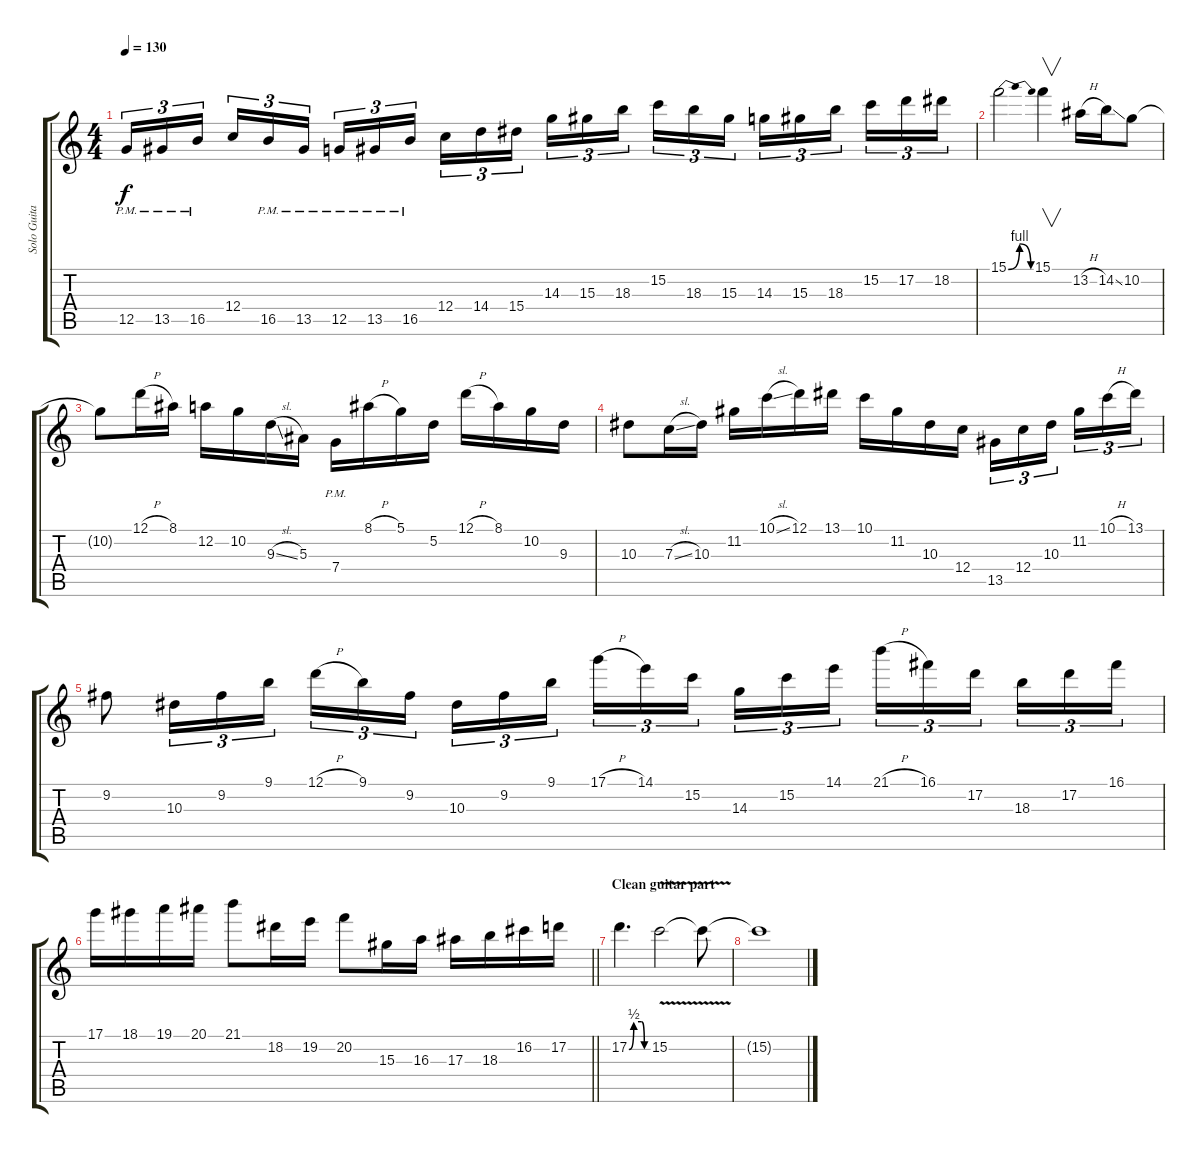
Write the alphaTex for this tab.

\track ("Solo Guitar (Mika)" "Solo Guita") {instrument distortionguitar}
\staff {score tabs}
\tuning (D4 A3 F3 C3 G2 D2) {hide}
\ts (4 4)
\tempo 130
\clef g2
\ks c
12.5{pm}.16{tu (3 2) dy f} 13.5{pm}.16{tu (3 2)} 16.5{pm}.16{tu (3 2) beam splitsecondary} 12.4.16{tu (3 2)} 16.5{pm}.16{tu (3 2)} 13.5{pm}.16{tu (3 2)} 12.5{pm}.16{tu (3 2)} 13.5{pm}.16{tu (3 2)} 16.5{pm}.16{tu (3 2) beam splitsecondary} 12.4.16{tu (3 2)} 14.4.16{tu (3 2)} 15.4.16{tu (3 2)} 14.3.16{tu (3 2)} 15.3.16{tu (3 2)} 18.3.16{tu (3 2) beam splitsecondary} 15.2.16{tu (3 2)} 18.3.16{tu (3 2)} 15.3.16{tu (3 2)} 14.3.16{tu (3 2)} 15.3.16{tu (3 2)} 18.3.16{tu (3 2) beam splitsecondary} 15.2.16{tu (3 2)} 17.2.16{tu (3 2)} 18.2.16{tu (3 2)} |
15.1{be (bendrelease 0 0 15 4 45 4 60 0)}.2 15.1.4{v} 13.2{h}.16 14.2{ss}.16 10.2.8 |
10.2{t}.8 12.1{h}.16 8.1.16 12.2.16 10.2.16 9.3{sl}.16 5.3.16 7.4{pm}.16 8.1{h}.16 5.1.16 5.2.16 12.1{h}.16 8.1.16 10.2.16 9.3.16 |
10.3.8 7.3{sl}.16 10.3.16 11.2.16 10.1{sl}.16 12.1.16 13.1.16 10.1.16 11.2.16 10.3.16 12.4.16 13.5.16{tu (3 2)} 12.4.16{tu (3 2)} 10.3.16{tu (3 2) beam splitsecondary} 11.2.16{tu (3 2)} 10.1{h}.16{tu (3 2)} 13.1.16{tu (3 2)} |
9.2.8 10.3.16{tu (3 2)} 9.2.16{tu (3 2)} 9.1.16{tu (3 2)} 12.1{h}.16{tu (3 2)} 9.1.16{tu (3 2)} 9.2.16{tu (3 2) beam splitsecondary} 10.3.16{tu (3 2)} 9.2.16{tu (3 2)} 9.1.16{tu (3 2)} 17.1{h}.16{tu (3 2)} 14.1.16{tu (3 2)} 15.2.16{tu (3 2) beam splitsecondary} 14.3.16{tu (3 2)} 15.2.16{tu (3 2)} 14.1.16{tu (3 2)} 21.1{h}.16{tu (3 2)} 16.1.16{tu (3 2)} 17.2.16{tu (3 2) beam splitsecondary} 18.3.16{tu (3 2)} 17.2.16{tu (3 2)} 16.1.16{tu (3 2)} |
\barLineRight lightlight
17.1.16 18.1.16 19.1.16 20.1.16 21.1.8 18.2.16 19.2.16 20.2.8 15.3.16 16.3.16 17.3.16 18.3.16 16.2.16 17.2.16 |
\section ("" "Clean guitar part")
17.2{be (custom 0 0 15 2 40 2 49 0 60 0)}.4{d} 15.2{v}.2 15.2{t}.8 |
15.2{t}.1
